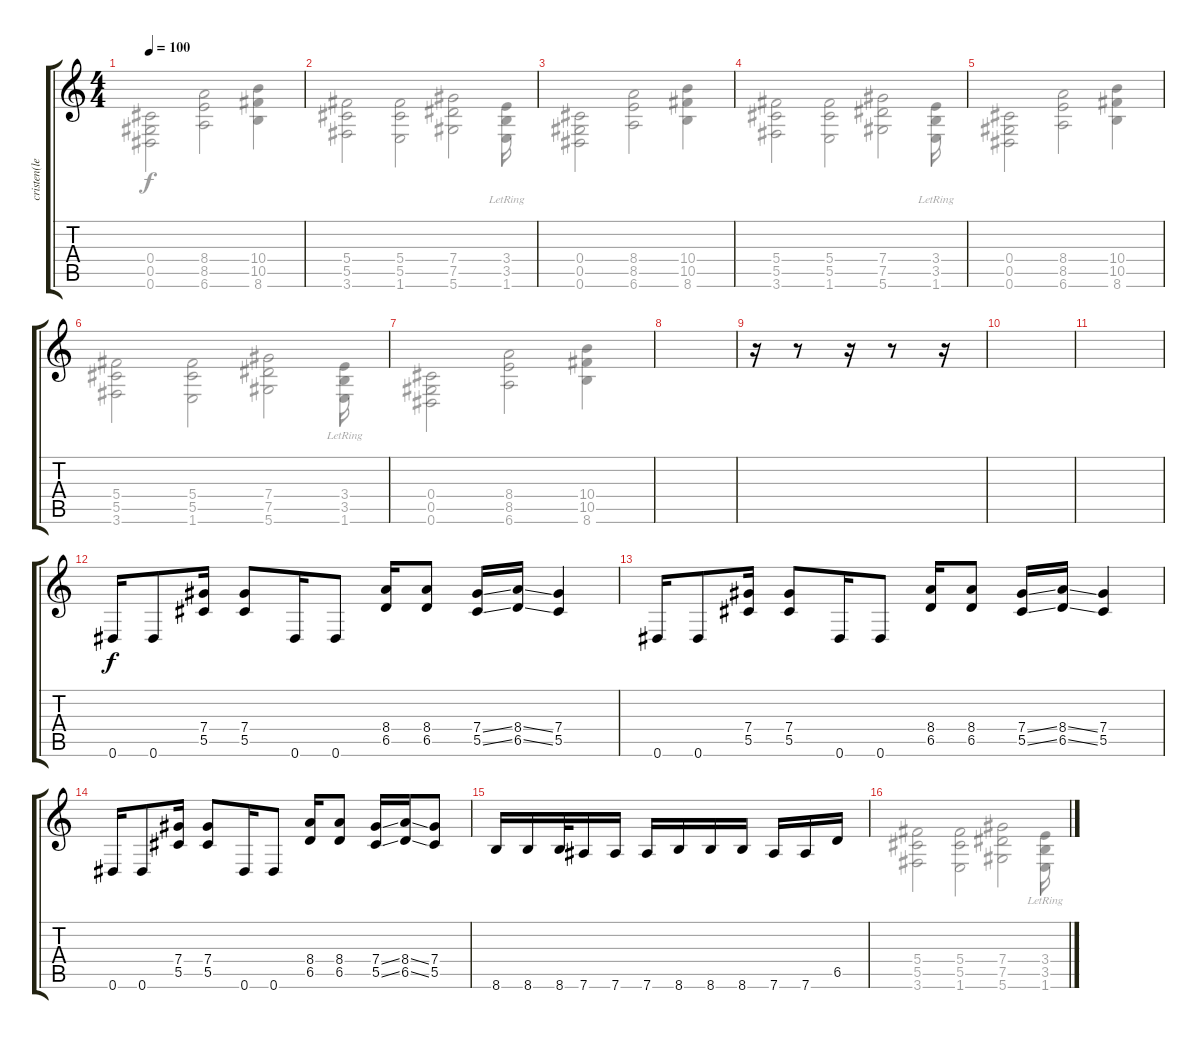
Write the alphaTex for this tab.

\track ("cristen(lead guitar)" "cristen(le") {instrument overdrivenguitar}
\staff {score tabs}
\tuning (Eb4 Bb3 Gb3 Db3 Ab2 Eb2) {hide}
\voice
\ts (4 4)
\tempo 100
\clef g2
\ks c
|
|
|
|
|
|
|
|
r.16 r.8 r.16 r.8 r.16 |
|
|
0.6.16 0.6.8 (7.4 5.5).16 (7.4 5.5).8 0.6.16 0.6.8 (8.4 6.5).16 (8.4 6.5).8 (7.4{ss} 5.5{ss}).16 (8.4{ss} 6.5{ss}).16 (7.4 5.5).4 |
0.6.16 0.6.8 (7.4 5.5).16 (7.4 5.5).8 0.6.16 0.6.8 (8.4 6.5).16 (8.4 6.5).8 (7.4{ss} 5.5{ss}).16 (8.4{ss} 6.5{ss}).16 (7.4 5.5).4 |
0.6.16 0.6.8 (7.4 5.5).16 (7.4 5.5).8 0.6.16 0.6.8 (8.4 6.5).16 (8.4 6.5).8 (7.4{ss} 5.5{ss}).16 (8.4{ss} 6.5{ss}).16 (7.4 5.5).8 |
8.6.16 8.6.16 8.6.32 7.6.16 7.6.16 7.6.16 8.6.16 8.6.16 8.6.16 7.6.16 7.6.16 6.5.16 |
\voice
\clef g2
\ottava regular
\simile none
\ks c
(0.4 0.5 0.6).2{dy f} (8.4 8.5 6.6).2 (10.4 10.5 8.6).4 |
(5.4 5.5 3.6).2 (5.4 5.5 1.6).2 (7.4 7.5 5.6).2 (3.4 3.5 1.6{lr}).16 |
(0.4 0.5 0.6).2 (8.4 8.5 6.6).2 (10.4 10.5 8.6).4 |
(5.4 5.5 3.6).2 (5.4 5.5 1.6).2 (7.4 7.5 5.6).2 (3.4 3.5 1.6{lr}).16 |
(0.4 0.5 0.6).2 (8.4 8.5 6.6).2 (10.4 10.5 8.6).4 |
(5.4 5.5 3.6).2 (5.4 5.5 1.6).2 (7.4 7.5 5.6).2 (3.4 3.5 1.6{lr}).16 |
(0.4 0.5 0.6).2 (8.4 8.5 6.6).2 (10.4 10.5 8.6).4 |
|
|
|
|
|
|
|
|
(5.4 5.5 3.6).2 (5.4 5.5 1.6).2 (7.4 7.5 5.6).2 (3.4 3.5 1.6{lr}).16
